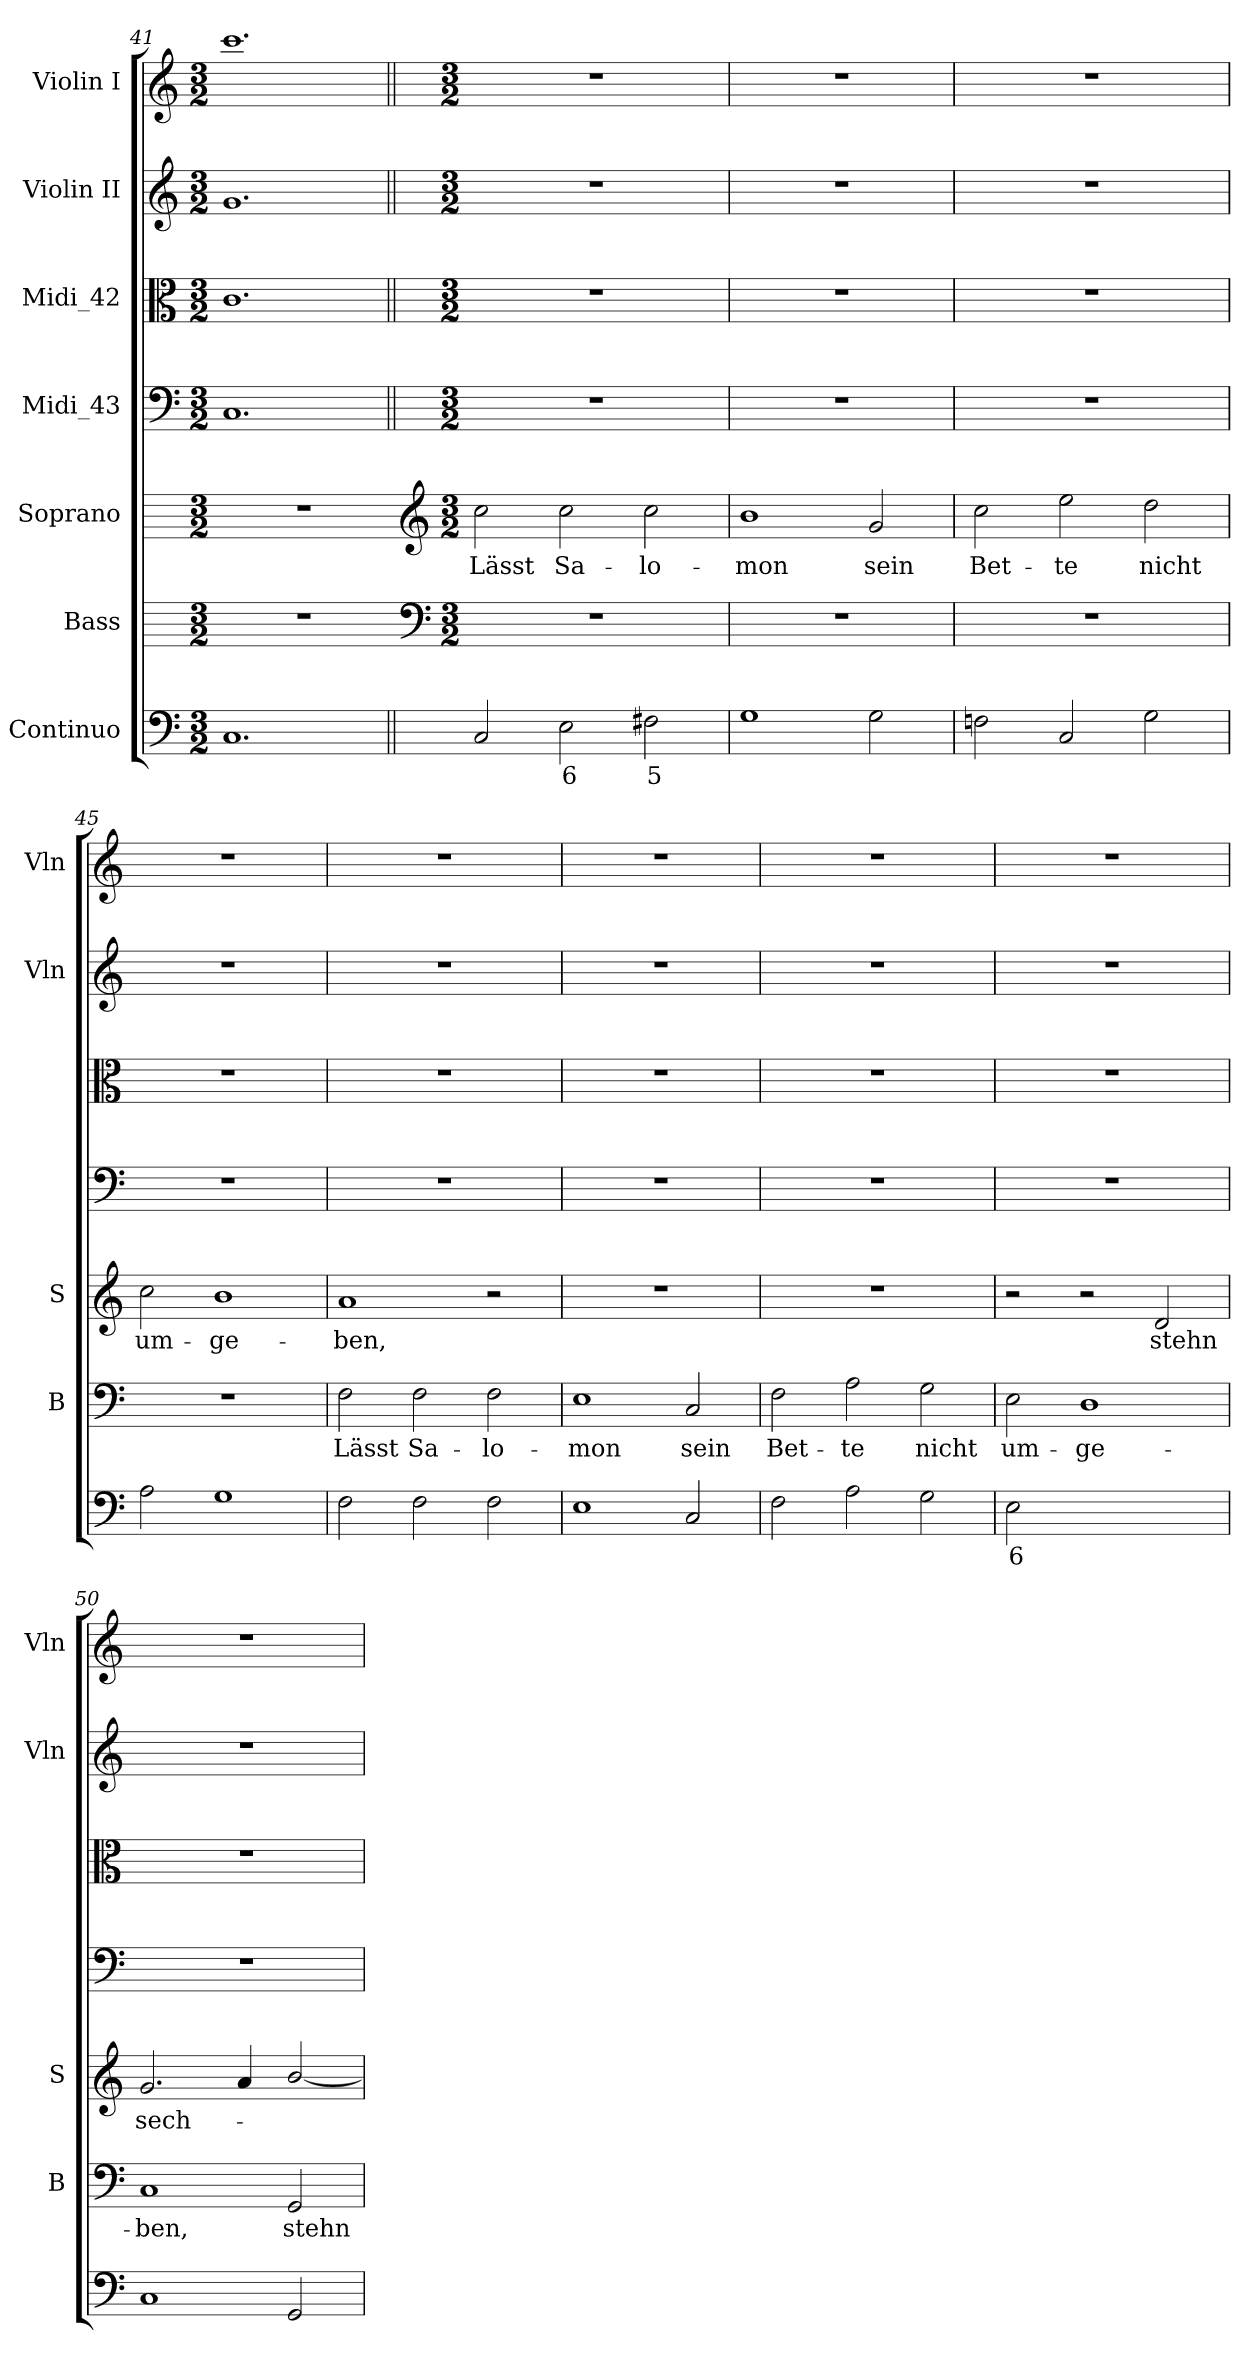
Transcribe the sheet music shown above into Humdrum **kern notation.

**kern	**text	**kern	**text	**kern	**text	**kern	**kern	**kern	**kern
*part7	*part7	*part6	*part6	*part5	*part5	*part4	*part3	*part2	*part1
*staff7	*staff7	*staff6	*staff6	*staff5	*staff5	*staff4	*staff3	*staff2	*staff1
*I"Continuo	*	*I"Bass	*	*I"Soprano	*	*I"Midi_43	*I"Midi_42	*I"Violin II	*I"Violin I
*	*	*I'B	*	*I'S	*	*	*	*I'Vln	*I'Vln
*clefF4	*	*	*	*	*	*clefF4	*clefC3	*clefG2	*clefG2
*k[]	*	*	*	*	*	*k[]	*k[]	*k[]	*k[]
*C:	*	*	*	*	*	*C:	*C:	*C:	*C:
*M3/2	*	*M3/2	*	*M3/2	*	*M3/2	*M3/2	*M3/2	*M3/2
=41	=41	=41	=41	=41	=41	=41	=41	=41	=41
1.C	.	1.r	.	1.r	.	1.C	1.c	1.g	1.ccc
!!LO:LB:g=z
=42||	=42||	=42	=42||	=42	=42||	=42||	=42||	=42||	=42||
*	*	*clefF4	*	*clefG2	*	*	*	*	*
*	*	*k[]	*	*k[]	*	*	*	*	*
*	*	*C:	*	*C:	*	*	*	*	*
*	*	*M3/2	*	*M3/2	*	*M3/2	*M3/2	*M3/2	*M3/2
!	!	!LO:N:vis=1	!	!	!LO:LY:b	!	!	!	!
2C	.	1.r	.	2cc	Lässt	1.r	1.r	1.r	1.r
!	!LO:LY:b	!	!	!	!LO:LY:b	!	!	!	!
2E	6	.	.	2cc	Sa-	.	.	.	.
!	!LO:LY:b	!	!	!	!LO:LY:b	!	!	!	!
2F#X	5	.	.	2cc	-lo-	.	.	.	.
=43	=43	=43	=43	=43	=43	=43	=43	=43	=43
!	!	!LO:N:vis=1	!	!	!LO:LY:b	!	!	!	!
1G	.	1.r	.	1b	-mon	1.r	1.r	1.r	1.r
!	!	!	!	!	!LO:LY:b	!	!	!	!
2G	.	.	.	2g	sein	.	.	.	.
=44	=44	=44	=44	=44	=44	=44	=44	=44	=44
!	!	!LO:N:vis=1	!	!	!LO:LY:b	!	!	!	!
2Fn	.	1.r	.	2cc	Bet-	1.r	1.r	1.r	1.r
!	!	!	!	!	!LO:LY:b	!	!	!	!
2C	.	.	.	2ee	-te	.	.	.	.
!	!	!	!	!	!LO:LY:b	!	!	!	!
2G	.	.	.	2dd	nicht	.	.	.	.
=45	=45	=45	=45	=45	=45	=45	=45	=45	=45
!	!	!LO:N:vis=1	!	!	!LO:LY:b	!	!	!	!
2A	.	1.r	.	2cc	um-	1.r	1.r	1.r	1.r
!	!	!	!	!	!LO:LY:b	!	!	!	!
1G	.	.	.	1b	-ge-	.	.	.	.
=46	=46	=46	=46	=46	=46	=46	=46	=46	=46
!	!	!	!LO:LY:b	!	!LO:LY:b	!	!	!	!
2F	.	2F	Lässt	1a	-ben,	1.r	1.r	1.r	1.r
!	!	!	!LO:LY:b	!	!	!	!	!	!
2F	.	2F	Sa-	.	.	.	.	.	.
!	!	!	!LO:LY:b	!	!	!	!	!	!
2F	.	2F	-lo-	2r	.	.	.	.	.
=47	=47	=47	=47	=47	=47	=47	=47	=47	=47
!	!	!	!LO:LY:b	!LO:N:vis=1	!	!	!	!	!
1E	.	1E	-mon	1.r	.	1.r	1.r	1.r	1.r
!	!	!	!LO:LY:b	!	!	!	!	!	!
2C	.	2C	sein	.	.	.	.	.	.
=48	=48	=48	=48	=48	=48	=48	=48	=48	=48
!	!	!	!LO:LY:b	!LO:N:vis=1	!	!	!	!	!
2F	.	2F	Bet-	1.r	.	1.r	1.r	1.r	1.r
!	!	!	!LO:LY:b	!	!	!	!	!	!
2A	.	2A	-te	.	.	.	.	.	.
!	!	!	!LO:LY:b	!	!	!	!	!	!
2G	.	2G	nicht	.	.	.	.	.	.
=49	=49	=49	=49	=49	=49	=49	=49	=49	=49
!	!LO:LY:b	!	!LO:LY:b	!	!	!	!	!	!
2E	6	2E	um-	2r	.	1.r	1.r	1.r	1.r
!	!LO:LY:b	!	!LO:LY:b	!	!	!	!	!	!
[2D/yy	7	1D	-ge-	2r	.	.	.	.	.
!	!LO:LY:b	!	!	!	!LO:LY:b	!	!	!	!
2D/yy]	6	.	.	2d	stehn	.	.	.	.
=50	=50	=50	=50	=50	=50	=50	=50	=50	=50
!	!	!	!LO:LY:b	!	!LO:LY:b	!	!	!	!
1C	.	1C	-ben,	2.g	sech-	1.r	1.r	1.r	1.r
.	.	.	.	4a	.	.	.	.	.
!	!	!	!LO:LY:b	!	!	!	!	!	!
2GG	.	2GG	stehn	[2b/	.	.	.	.	.
=	=	=	=	=	=	=	=	=	=
*-	*-	*-	*-	*-	*-	*-	*-	*-	*-
